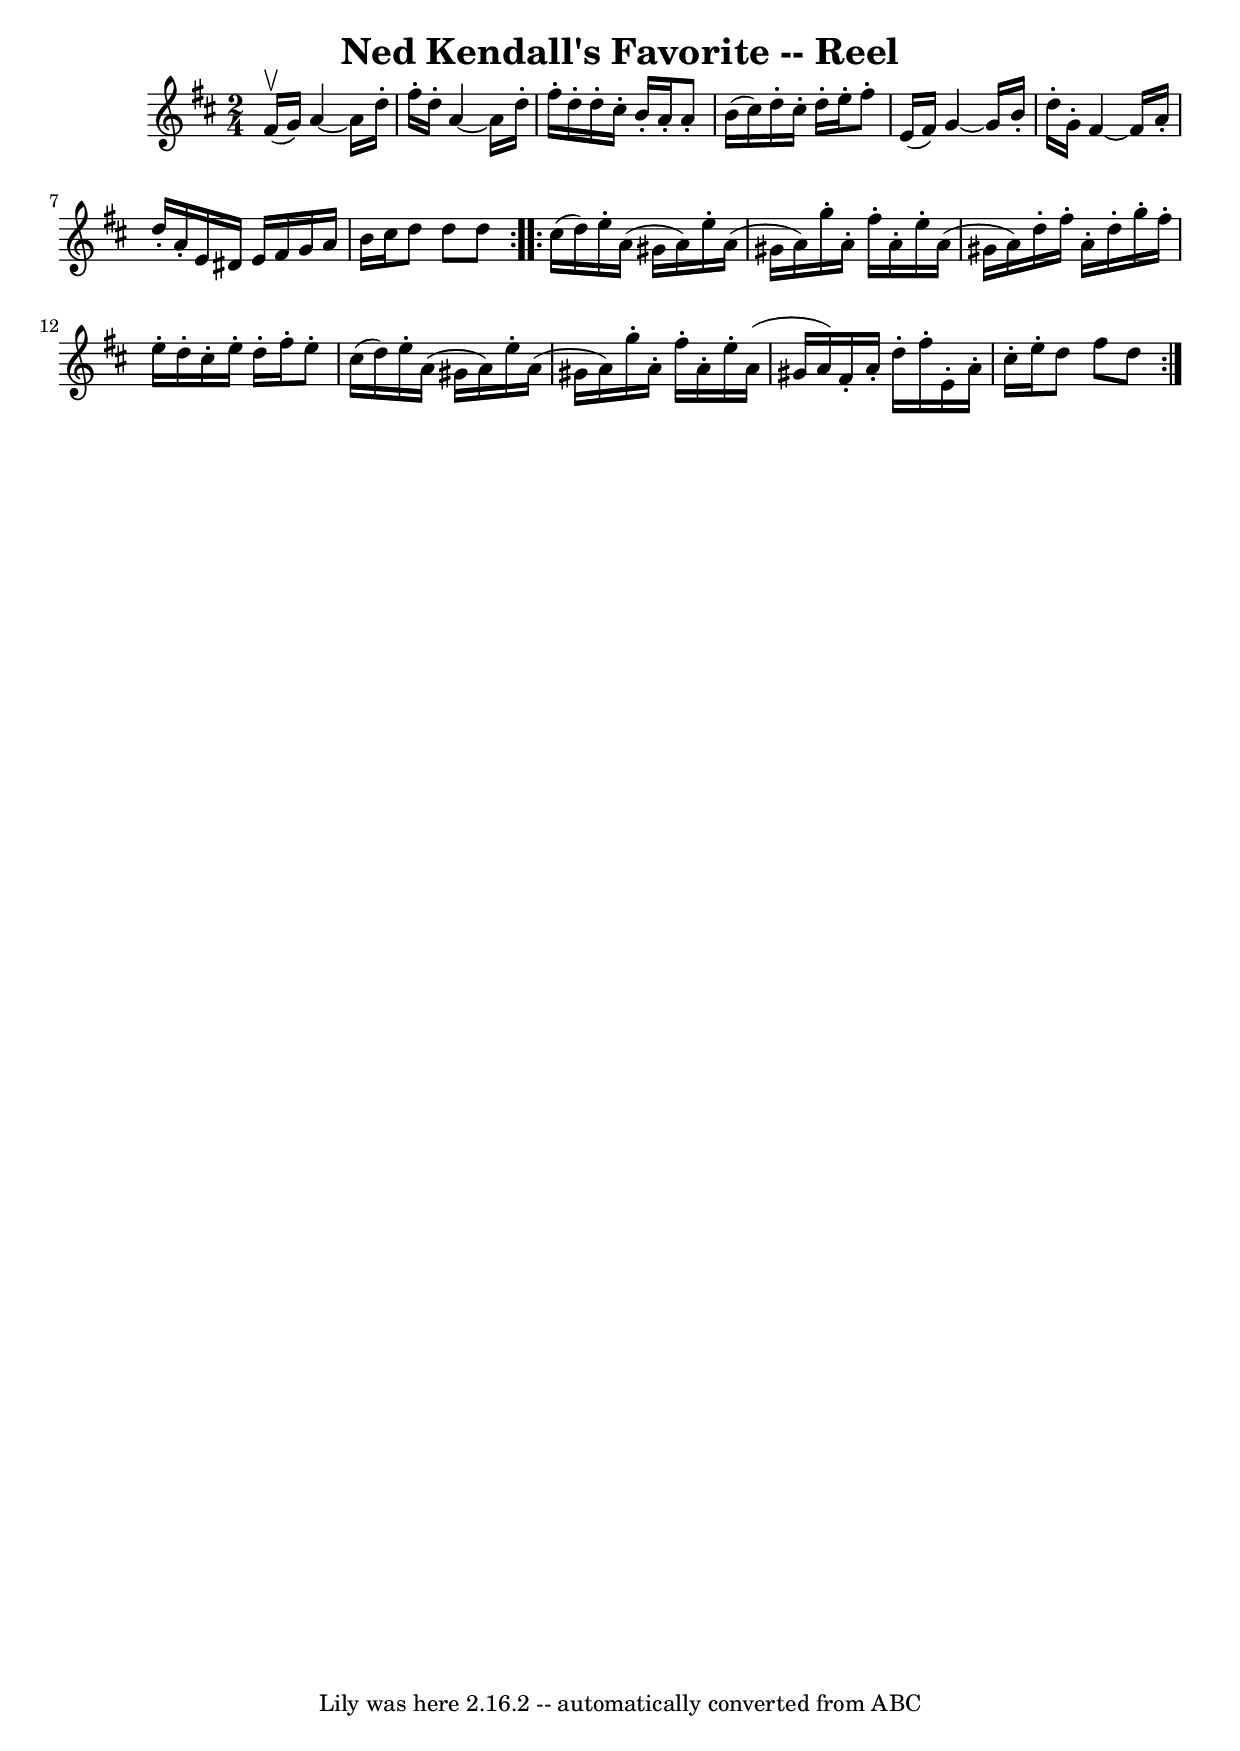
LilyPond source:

\version "2.7.40"
\include "Mammoth.ily"
\header {
	book = "Ryan's Mammoth Collection"
	crossRefNumber = "1"
	footnotes = ""
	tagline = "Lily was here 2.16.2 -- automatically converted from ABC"
	title = "Ned Kendall's Favorite -- Reel"
}
voicedefault =  {
\set Score.defaultBarType = "empty"

\repeat volta 2 {
\time 2/4 \key d \major fis'16^\upbow(g'16) |
 a'4   ~    
a'16 d''16 -. fis''16 -. d''16 -.   |
 a'4   ~ a'16 d''16 
-. fis''16 -. d''16 -.   |
 d''16 -. cis''16 -. b'16 -. a'16 
-. a'8 -. b'16 (cis''16)   |
 d''16 -. cis''16 -. d''16 
-. e''16 -. fis''8 -. e'16 (fis'16) |
 g'4   ~ g'16    
b'16 -. d''16 -. g'16 -.   |
 fis'4   ~ fis'16 a'16 -.   
d''16 -. a'16 -.   |
 e'16 dis'16 e'16 fis'16 g'16    
a'16 b'16 cis''16    |
 d''8 d''8 d''8    
} \repeat volta 2 { cis''16 (d''16) |
 e''16 -. a'16 (
gis'16 a'16) e''16 -. a'16 (gis'16 a'16)   |
 g''16 
-. a'16 -. fis''16 -. a'16 -. e''16 -. a'16 (gis'16 a'16)   
|
 d''16 -. fis''16 -. a'16 -. d''16 -. g''16 -. fis''16 -.   
e''16 -. d''16 -.   |
 cis''16 -. e''16 -. d''16 -. fis''16 -.  
 e''8 -. cis''16 (d''16) |
 e''16 -. a'16 (gis'16    
a'16) e''16 -. a'16 (gis'16 a'16)   |
 g''16 -. a'16 
-. fis''16 -. a'16 -. e''16 -. a'16 (gis'16 a'16)   |
   
fis'16 -. a'16 -. d''16 -. fis''16 -. e'16 -. a'16 -. cis''16 -.   
e''16 -.   |
 d''8 fis''8 d''8        }   
}

\score{
    <<

	\context Staff="default"
	{
	    \voicedefault 
	}

    >>
	\layout {
	}
	\midi {}
}
